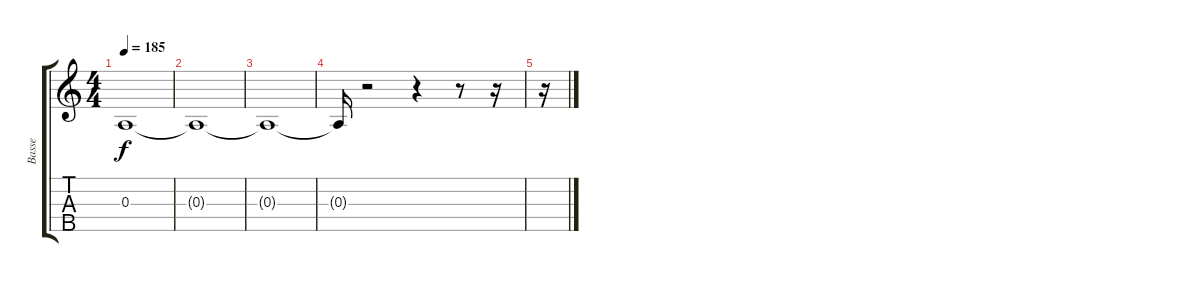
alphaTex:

\track ("Basse" "Basse") {instrument electricbassfinger}
\staff {score tabs}
\tuning (G3 D3 A2 E2 B1) {hide}
\ts (4 4)
\tempo 185
\clef g2
\ks c
0.3{t}.1{dy f} |
0.3{t}.1 |
0.3{t}.1 |
0.3{t}.16 r.2 r.4 r.8 r.16 |
r.16
